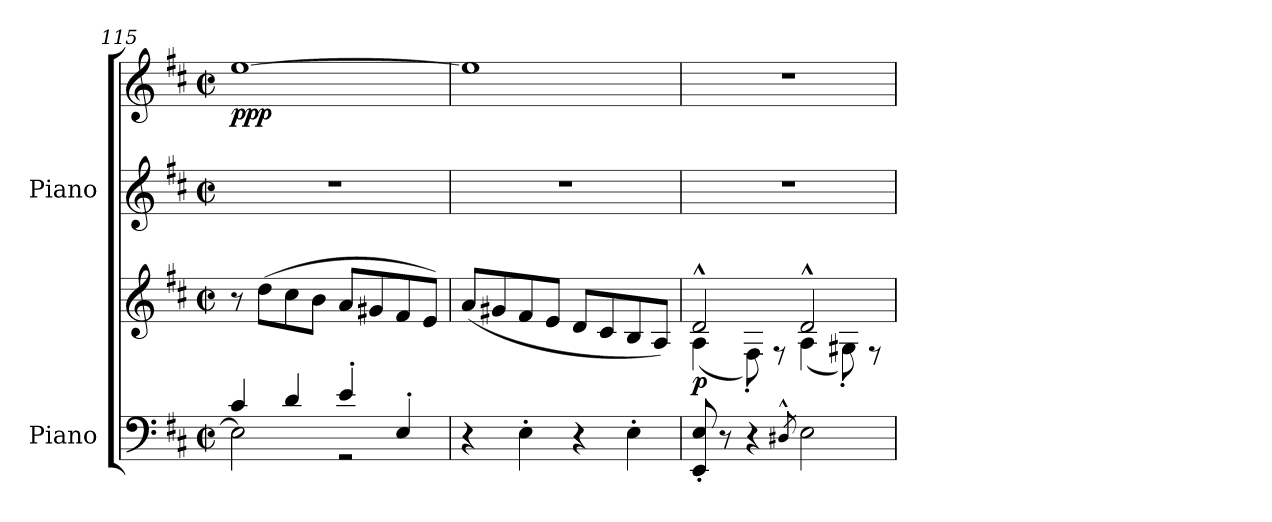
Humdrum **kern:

**kern	**kern	**dynam	**kern	**kern	**dynam
*part2	*part2	*part2	*part1	*part1	*part1
*staff4	*staff3	*staff3/4	*staff2	*staff1	*staff1/2
*I"Piano	*	*	*I"Piano	*	*
*I'Pno.	*	*	*I'Pno.	*	*
*clefF4	*clefG2	*	*clefG2	*clefG2	*
*k[f#c#]	*k[f#c#]	*	*k[f#c#]	*k[f#c#]	*
*M2/2	*M2/2	*	*M2/2	*M2/2	*
*met(c|)	*met(c|)	*	*met(c|)	*met(c|)	*
=115	=115	=115	=115	=115	=115
*^	*	*	*	*	*
!	!	!	!	!	!	!LO:DY:b
4c#/	2E\]	8r	.	1r	[1ee	ppp
.	.	(>8dd\L	.	.	.	.
4d/	.	8cc#\	.	.	.	.
.	.	8b\J	.	.	.	.
4e'/	2r	8a/L	.	.	.	.
.	.	8g#X/	.	.	.	.
4E'/	.	8f#/	.	.	.	.
.	.	8e/J)	.	.	.	.
*v	*v	*	*	*	*	*
!!LO:PB:g=z
=116	=116	=116	=116	=116	=116
4r	(<8a/L	.	1r	1ee]	.
.	8g#X/	.	.	.	.
4E'\	8f#/	.	.	.	.
.	8e/J	.	.	.	.
4r	8d/L	.	.	.	.
.	8c#/	.	.	.	.
4E'\	8B/	.	.	.	.
.	8A/J)	.	.	.	.
=117	=117	=117	=117	=117	=117
*	*^	*	*	*	*
!	!	!	!LO:DY:b	!	!	!
8EE/' 8E/'	2d^^/	(<4A\	p	1r	1r	.
8r	.	.	.	.	.	.
4r	.	8F#'\)	.	.	.	.
.	.	8r	.	.	.	.
8qD#X^^/	.	.	.	.	.	.
2E\	2d^^/	(<4A\	.	.	.	.
.	.	8G#X'\)	.	.	.	.
.	.	8r	.	.	.	.
*	*v	*v	*	*	*	*
=	=	=	=	=	=
*-	*-	*-	*-	*-	*-
